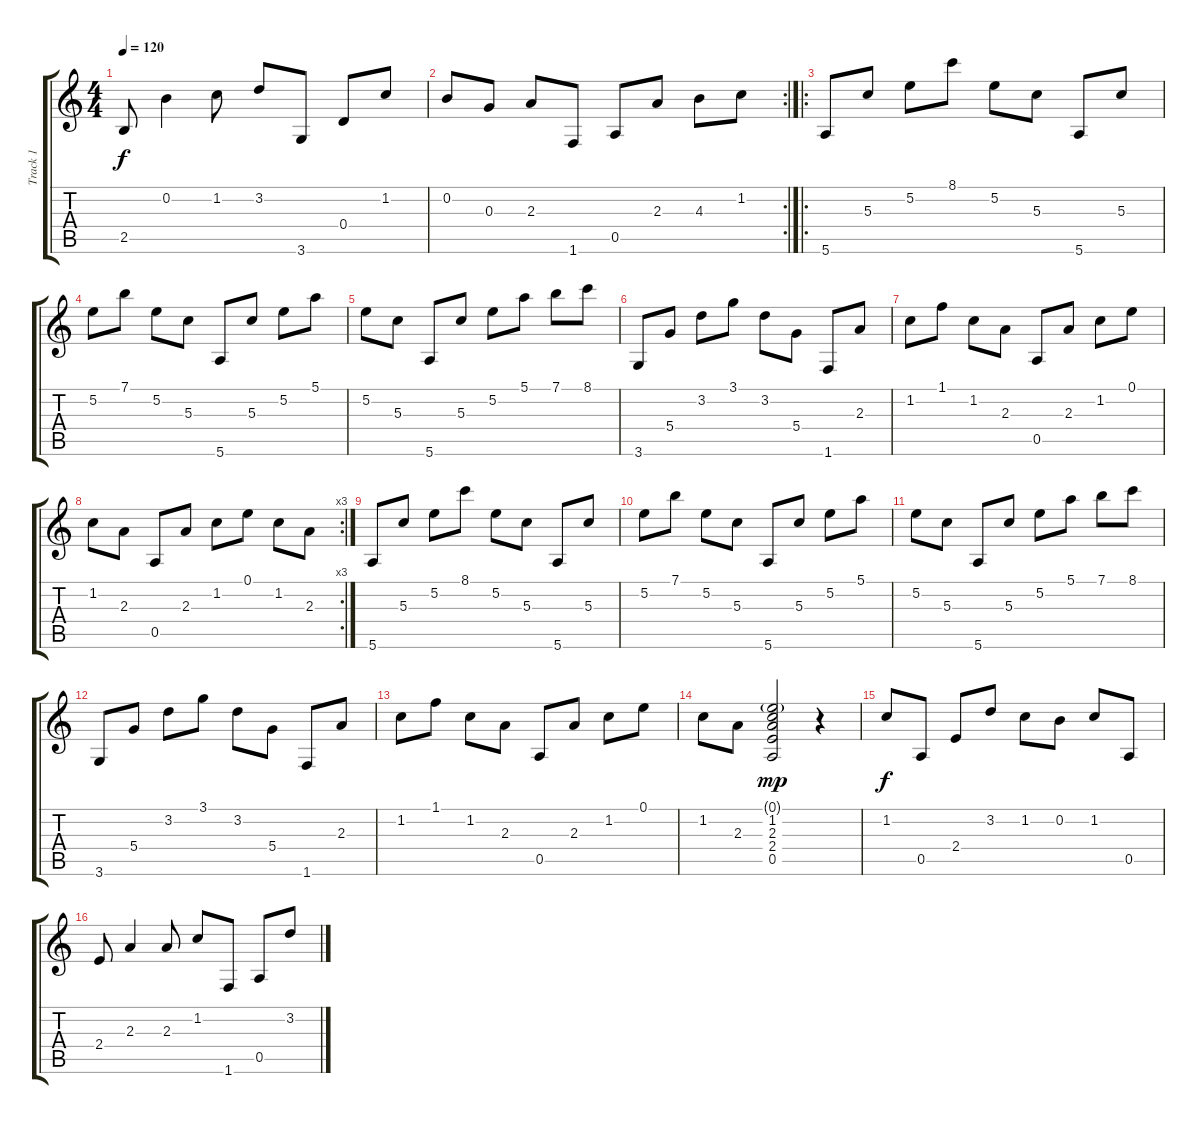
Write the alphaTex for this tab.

\track ("Track 1" "Track 1") {instrument acousticguitarnylon}
\staff {score tabs}
\tuning (E4 B3 G3 D3 A2 E2) {hide}
\ts (4 4)
\tempo 120
\clef g2
\ks c
2.5.8{dy f} 0.2.4 1.2.8 3.2.8 3.6.8 0.4.8 1.2.8 |
\rc 2
0.2.8 0.3.8 2.3.8 1.6.8 0.5.8 2.3.8 4.3.8 1.2.8 |
\ro
5.6.8 5.3.8 5.2.8 8.1.8 5.2.8 5.3.8 5.6.8 5.3.8 |
5.2.8 7.1.8 5.2.8 5.3.8 5.6.8 5.3.8 5.2.8 5.1.8 |
5.2.8 5.3.8 5.6.8 5.3.8 5.2.8 5.1.8 7.1.8 8.1.8 |
3.6.8 5.4.8 3.2.8 3.1.8 3.2.8 5.4.8 1.6.8 2.3.8 |
1.2.8 1.1.8 1.2.8 2.3.8 0.5.8 2.3.8 1.2.8 0.1.8 |
\rc 3
1.2.8 2.3.8 0.5.8 2.3.8 1.2.8 0.1.8 1.2.8 2.3.8 |
5.6.8 5.3.8 5.2.8 8.1.8 5.2.8 5.3.8 5.6.8 5.3.8 |
5.2.8 7.1.8 5.2.8 5.3.8 5.6.8 5.3.8 5.2.8 5.1.8 |
5.2.8 5.3.8 5.6.8 5.3.8 5.2.8 5.1.8 7.1.8 8.1.8 |
3.6.8 5.4.8 3.2.8 3.1.8 3.2.8 5.4.8 1.6.8 2.3.8 |
1.2.8 1.1.8 1.2.8 2.3.8 0.5.8 2.3.8 1.2.8 0.1.8 |
1.2.8 2.3.8 (0.1{g} 1.2 2.3 2.4 0.5).2{dy mp} r.4 |
1.2.8{dy f} 0.5.8 2.4.8 3.2.8 1.2.8 0.2.8 1.2.8 0.5.8 |
2.4.8 2.3.4 2.3.8 1.2.8 1.6.8 0.5.8 3.2.8
